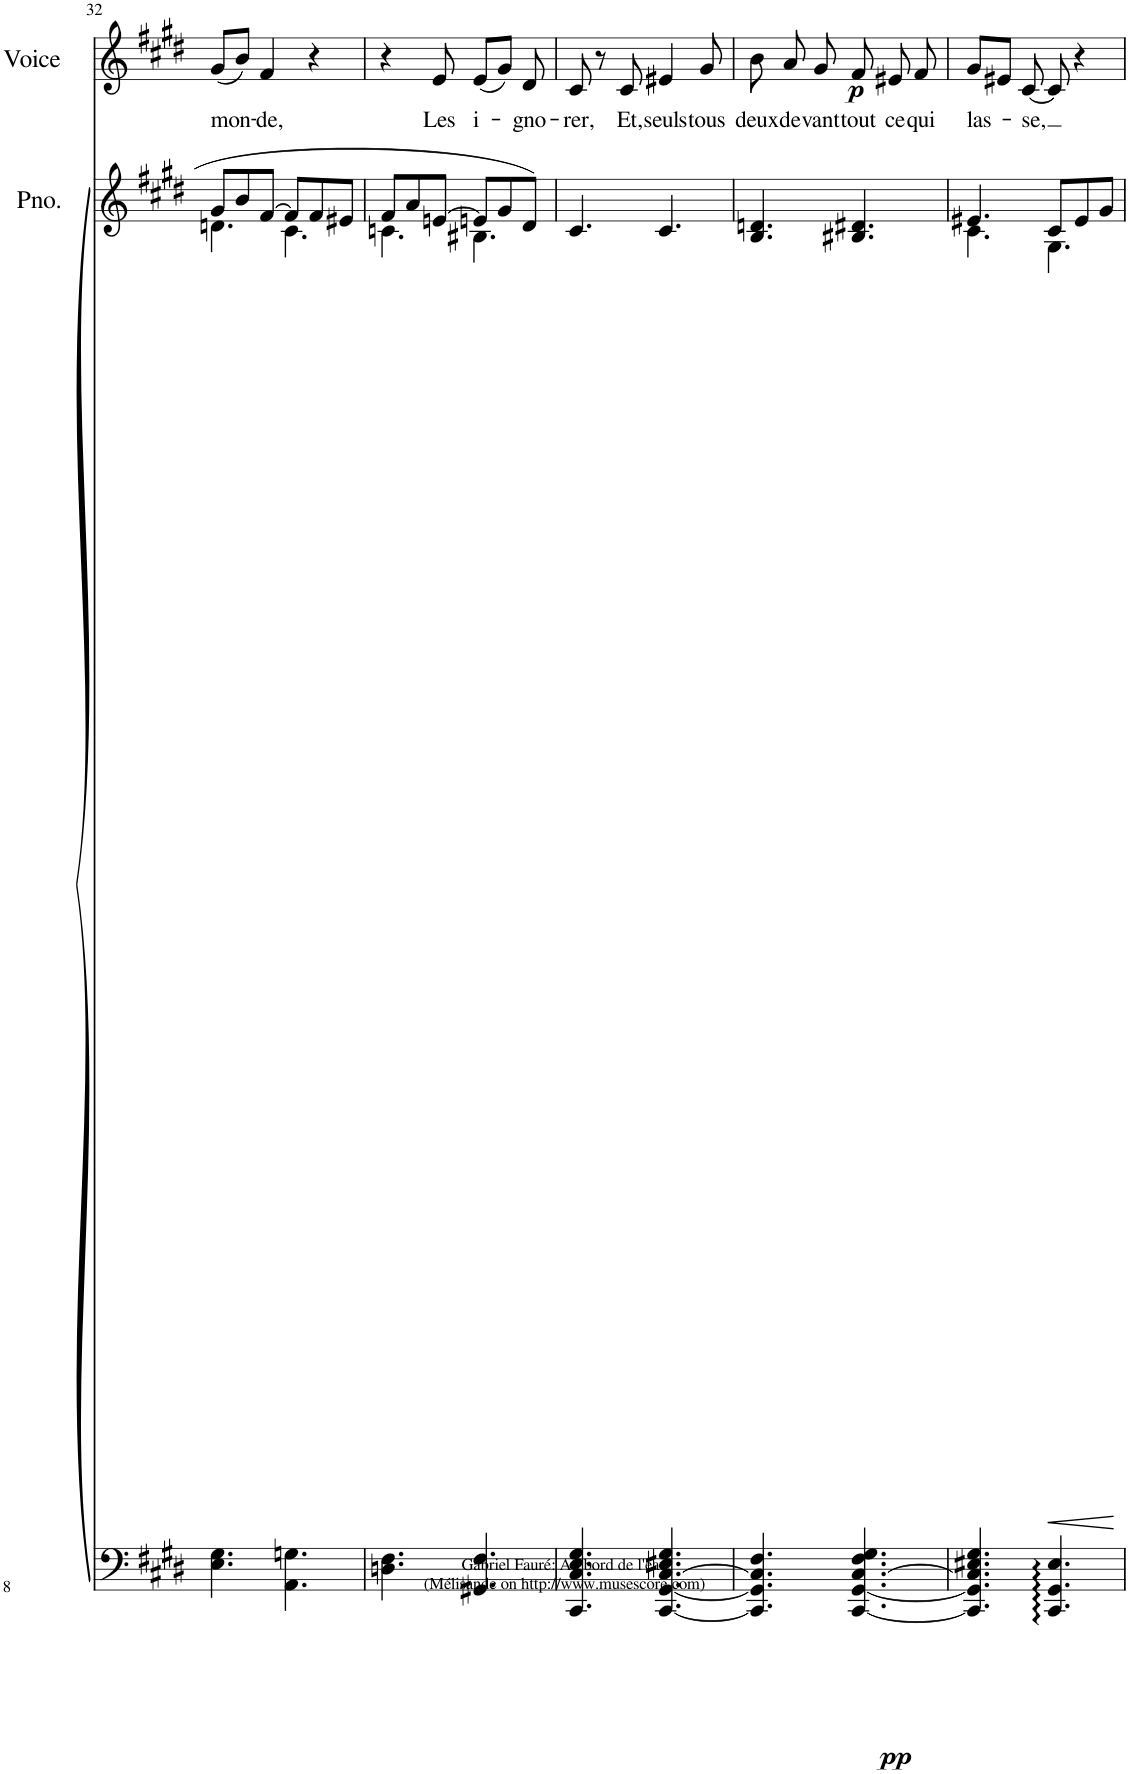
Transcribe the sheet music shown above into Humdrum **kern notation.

**kern	**dynam	**kern	**dynam	**kern	**text	**dynam
*part3	*part3	*part2	*part2	*part1	*part1	*part1
*staff3	*staff3	*staff2	*staff2	*staff1	*staff1	*staff1
*I"Piano	*	*I"Piano	*	*I"Voice	*	*
*I'Pno	*	*I'Pno.	*	*I'Voice	*	*
!!LO:PB:g=z
*clefF4	*	*clefG2	*	*clefG2	*	*
*k[f#c#g#d#]	*	*k[f#c#g#d#]	*	*k[f#c#g#d#]	*	*
*M6/8	*	*M6/8	*	*M6/8	*	*
=32	=32	=32	=32	=32	=32	=32
*	*	*^	*	*	*	*
!	!	!	!	!	!	!LO:LY:b	!
4.E\ 4.G#\	.	8g#/L	4.dn\	.	(8g#/L	mon-	.
.	.	8b/	.	.	8b/J)	.	.
!	!	!	!	!	!	!LO:LY:b	!
.	.	[8f#/J	.	.	4f#/	-de,	.
4.AA\ 4.Gn\	.	8f#/L]	4.c#\	.	.	.	.
.	.	8f#/	.	.	4r	.	.
.	.	8e#X/J	.	.	.	.	.
=33	=33	=33	=33	=33	=33	=33	=33
4.Dn\ 4.F#\	.	8f#/L	4.cn\	.	4r	.	.
.	.	8a/	.	.	.	.	.
!	!	!	!	!	!	!LO:LY:b	!
.	.	[8en/J	.	.	8e/	Les	.
!	!	!	!	!	!	!LO:LY:b	!
4.GG#X/ 4.F#/	.	8en/L]	4.B#X\	.	(8e/L	i-	.
.	.	8g#/	.	.	8g#/J)	.	.
!	!	!	!	!	!	!LO:LY:b	!
.	.	8d#/J	.	.	8d#/	-gno-	.
*	*	*v	*v	*	*	*	*
=34	=34	=34	=34	=34	=34	=34
!	!	!	!	!	!LO:LY:b	!
4.CC#/ 4.C#/ 4.E/ 4.G#/	.	4.c#/	.	8c#/	-rer,	.
.	.	.	.	8r	.	.
!	!	!	!	!	!LO:LY:b	!LO:DY:b
.	.	.	.	8c#/	Et,	p
!	!LO:DY:b	!	!	!	!LO:LY:b	!
[4.CC#/ [4.GG#/ [4.C#/ 4.E#X/ 4.G#/	pp	4.c#/	.	4e#X/	seuls	.
!	!	!	!	!	!LO:LY:b	!
.	.	.	.	8g#/	tous	.
=35	=35	=35	=35	=35	=35	=35
!	!	!	!	!	!LO:LY:b	!
4.CC#/] 4.GG#/] 4.C#/] 4.F#/	.	4.B/ 4.dn/	.	8b\	deux	.
!	!	!	!	!	!LO:LY:b	!
.	.	.	.	8a/	de-	.
!	!	!	!	!	!LO:LY:b	!
.	.	.	.	8g#/	-vant	.
!	!	!	!	!	!LO:LY:b	!
[4.CC#/ [4.GG#/ [4.C#/ 4.F#/ 4.G#/	.	4.B#X/ 4.d#X/	.	8f#/	tout	.
!	!	!	!	!	!LO:LY:b	!
.	.	.	.	8e#X/	ce	.
!	!	!	!	!	!LO:LY:b	!
.	.	.	.	8f#/	qui	.
=36	=36	=36	=36	=36	=36	=36
*	*	*^	*	*	*	*
!	!	!	!	!	!	!LO:LY:b	!
4.CC#/] 4.GG#/] 4.C#/] 4.E#X/ 4.G#/	.	4.e#X/	4.c#\	.	8g#/L	las-	.
.	.	.	.	.	8e#X/J	.	.
!	!	!	!	!	!	!LO:LY:b	!
.	.	.	.	.	[8c#/	-se,	.
!	!	!	!	!LO:HP:b	!	!	!
4.CC#/ 4.GG#/ 4.E#/	.	8c#/L	4.G#\	<	8c#/]	.	.
.	.	8e#/	.	.	4r	.	.
.	.	8g#/J	.	.	.	.	.
*	*	*v	*v	*	*	*	*
.	.	.	[	.	.	.
=	=	=	=	=	=	=
*-	*-	*-	*-	*-	*-	*-
